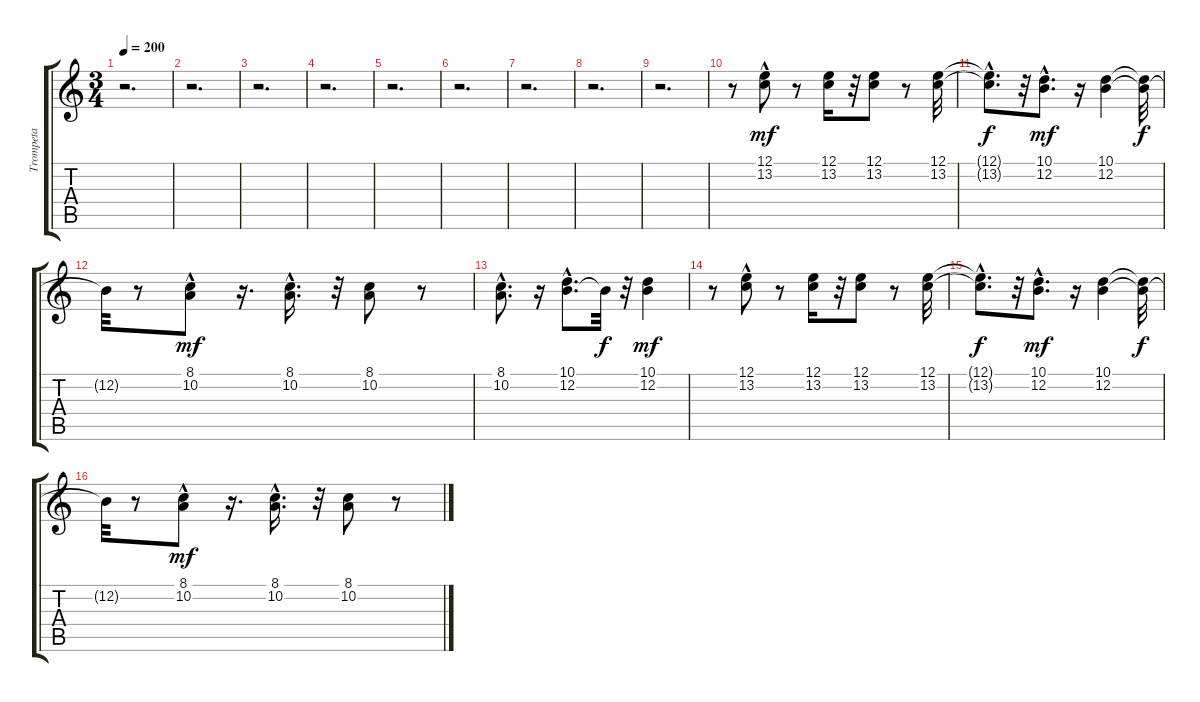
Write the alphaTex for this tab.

\track ("Trompeta" "Trompeta") {instrument synthbrass2}
\staff {score tabs}
\tuning (E4 B3 G3 D3 A2 E2) {hide}
\ts (3 4)
\tempo 200
\clef g2
\ks c
r.2{d dy mf} |
r.2{d} |
r.2{d} |
r.2{d} |
r.2{d} |
r.2{d} |
r.2{d} |
r.2{d} |
r.2{d} |
r.8 (12.1 13.2{hac}).8 r.8 (12.1 13.2).16 r.32 (12.1 13.2).8 r.8 (12.1 13.2).32 |
(12.1{hac t} 13.2{t}).8{d dy f} r.32 (10.1{hac} 12.2{hac}).8{d dy mf} r.16 (10.1 12.2).4 (10.1{t} 12.2{t}).32{dy f} |
12.2{t}.32 r.8 (8.1 10.2{hac}).8{dy mf} r.16{d} (8.1 10.2{hac}).16{d} r.32 (8.1 10.2).8 r.8 |
(8.1{hac} 10.2{hac}).8{d} r.16 (10.1{hac} 12.2{hac}).8{d} 12.2{t}.32{dy f} r.32 (10.1 12.2).4{dy mf} |
r.8 (12.1 13.2{hac}).8 r.8 (12.1 13.2).16 r.32 (12.1 13.2).8 r.8 (12.1 13.2).32 |
(12.1{hac t} 13.2{t}).8{d dy f} r.32 (10.1{hac} 12.2{hac}).8{d dy mf} r.16 (10.1 12.2).4 (10.1{t} 12.2{t}).32{dy f} |
12.2{t}.32 r.8 (8.1 10.2{hac}).8{dy mf} r.16{d} (8.1 10.2{hac}).16{d} r.32 (8.1 10.2).8 r.8
